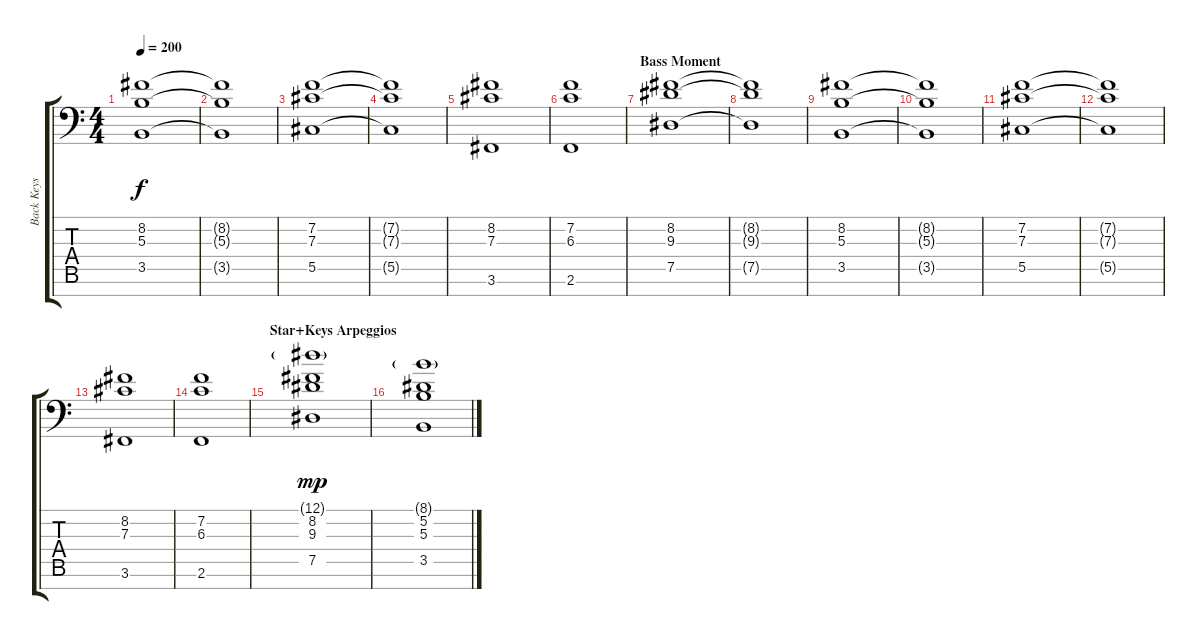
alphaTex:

\track ("Back Keys" "Back Keys") {instrument stringensemble1}
\staff {score tabs}
\tuning (Eb4 Bb3 Gb3 Db3 Ab2 Eb2 Eb1) {hide}
\ts (4 4)
\tempo 200
\clef f4
\ks c
(8.2 5.3 3.5).1{dy f} |
(8.2{t} 5.3{t} 3.5{t}).1 |
(7.2 7.3 5.5).1 |
(7.2{t} 7.3{t} 5.5{t}).1 |
(8.2 7.3 3.6).1 |
(7.2 6.3 2.6).1 |
\section ("" "Bass Moment")
(8.2 9.3 7.5).1{volume 12} |
(8.2{t} 9.3{t} 7.5{t}).1 |
(8.2 5.3 3.5).1 |
(8.2{t} 5.3{t} 3.5{t}).1 |
(7.2 7.3 5.5).1 |
(7.2{t} 7.3{t} 5.5{t}).1 |
(8.2 7.3 3.6).1 |
(7.2 6.3 2.6).1 |
\section ("" "Star+Keys Arpeggios")
(12.1{g} 8.2 9.3 7.5).1{dy mp} |
(8.1{g} 5.2 5.3 3.5).1
